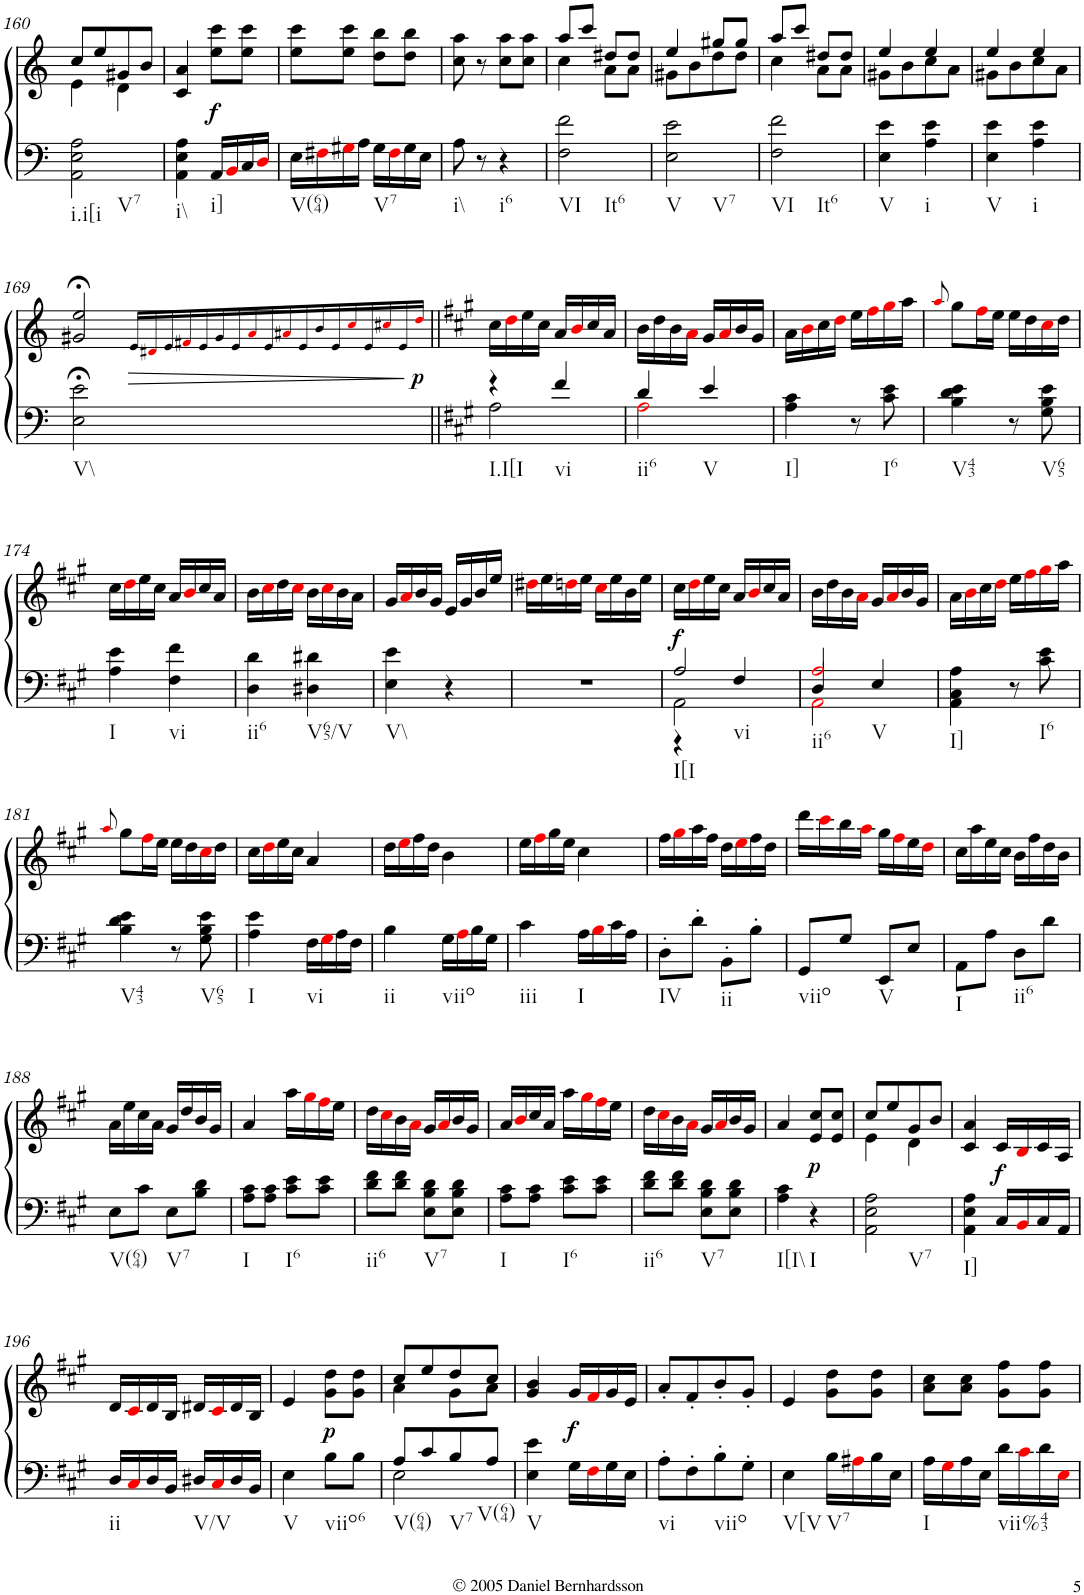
**kern	**kern	**dynam
*part1	*part1	*part1
*staff2	*staff1	*staff1/2
*I"Piano	*	*
*I'Pno.	*	*
!!LO:PB:g=z
*clefG2	*clefG2	*
*k[]	*k[]	*
*C:	*C:	*
*M2/4	*M2/4	*
=160	=160	=160
*	*^	*
!LO:TX:b:t=i.i[i	!	!	!
!LO:TX:b:t=V7	!	!	!
2AA\ 2E\ 2A\	8cc/L	4e\	.
.	8ee/	.	.
.	8g#X/	4d\	.
.	8b/J	.	.
*	*v	*v	*
=161	=161	=161
!LO:TX:b:t=i\\	!	!
4AA\ 4E\ 4A\	4c/ 4a/	.
!LO:TX:b:t=i]	!	!
!	!	!LO:DY:b
16AA/LL	8ee\ 8ccc\L	f
16BBi/	.	.
16C/	8ee\ 8ccc\J	.
16Di/JJ	.	.
=162	=162	=162
!LO:TX:b:t=V(64)	!	!
16E\LL	8ee\ 8ccc\L	.
16F#Xi\	.	.
16G#Xi\	8ee\ 8ccc\J	.
16A\JJ	.	.
!LO:TX:b:t=V7	!	!
16G#\LL	8dd\ 8bb\L	.
16F#i\	.	.
16G#\	8dd\ 8bb\J	.
16E\JJ	.	.
=163	=163	=163
!LO:TX:b:t=i\\	!	!
8A\	8cc\ 8aa\	.
8r	8r	.
!LO:TX:b:t=i6	!	!
4r	8cc\ 8aa\L	.
.	8cc\ 8aa\J	.
=164	=164	=164
*	*^	*
!LO:TX:b:t=VI	!	!	!
!LO:TX:b:t=It6	!	!	!
2F\ 2f\	8aa/L	4cc\	.
.	8ccc/J	.	.
.	8dd#X/L	8a\L	.
.	8dd#/J	8a\J	.
=165	=165	=165	=165
!LO:TX:b:t=V	!	!	!
!LO:TX:b:t=V7	!	!	!
2E\ 2e\	4ee/	8g#X\L	.
.	.	8b\	.
.	8gg#X/L	8dd\	.
.	8gg#/J	8dd\J	.
=166	=166	=166	=166
!LO:TX:b:t=VI	!	!	!
!LO:TX:b:t=It6	!	!	!
2F\ 2f\	8aa/L	4cc\	.
.	8ccc/J	.	.
.	8dd#X/L	8a\L	.
.	8dd#/J	8a\J	.
=167	=167	=167	=167
!LO:TX:b:t=V	!	!	!
4E\ 4e\	4ee/	8g#X\L	.
.	.	8b\	.
!LO:TX:b:t=i	!	!	!
4A\ 4e\	4ee/	8cc\	.
.	.	8a\J	.
=168	=168	=168	=168
!LO:TX:b:t=V	!	!	!
4E\ 4e\	4ee/	8g#X\L	.
.	.	8b\	.
!LO:TX:b:t=i	!	!	!
4A\ 4e\	4ee/	8cc\	.
.	.	8a\J	.
!!LO:LB:g=z
=169	=169	=169	=169
!LO:TX:b:t=V\\	!	!	!
*	*v	*v	*
2E\;< 2e\;<	2g#X/;< 2ee/;<	.
!	!	!LO:HP:b
2ryy	16e!/LL	>
.	16d#X!i/	.
.	16e!/	.
.	16f#X!i/	.
.	16e!/	.
.	16g#!/	.
.	16e!/	.
.	16a!i/	.
2ryy	16e!/	.
.	16a#X!i/	.
.	16e!/	.
.	16b!/	.
.	16e!/	.
.	16cc!i/	.
.	16e!/	.
.	16cc#X!i/	.
8ryy	16e!/	.
!	!	!LO:DY:n=1:b
.	16dd!i/JJ	] p
=170||	=170||	=170||
*k[f#c#g#]	*k[f#c#g#]	*
*A:	*A:	*
*^	*	*
!LO:TX:b:t=I.I[I	!	!	!
4r	2A\	16cc#\LL	.
.	.	16ddi\	.
.	.	16ee\	.
.	.	16cc#\JJ	.
!LO:TX:b:t=vi	!	!	!
4f#/	.	16a/LL	.
.	.	16bi/	.
.	.	16cc#/	.
.	.	16a/JJ	.
=171	=171	=171	=171
!LO:TX:b:t=ii6	!	!	!
4d/	2Ai\	16b\LL	.
.	.	16dd\	.
.	.	16b\	.
.	.	16ai\JJ	.
!LO:TX:b:t=V	!	!	!
4e/	.	16g#/LL	.
.	.	16ai/	.
.	.	16b/	.
.	.	16g#/JJ	.
*v	*v	*	*
=172	=172	=172
!LO:TX:b:t=I]	!	!
4A\ 4c#\	16a\LL	.
.	16bi\	.
.	16cc#\	.
.	16ddi\JJ	.
8r	16ee\LL	.
.	16ff#i\	.
!LO:TX:b:t=I6	!	!
8c#\ 8e\	16gg#i\	.
.	16aa\JJ	.
=173	=173	=173
.	8qaai/	.
!LO:TX:b:t=V43	!	!
4B\ 4d\ 4e\	8gg#\L	.
.	16ff#i\L	.
.	16ee\JJ	.
8r	16ee\LL	.
.	16dd\	.
!LO:TX:b:t=V65	!	!
8G#\ 8B\ 8e\	16cc#i\	.
.	16dd\JJ	.
!!LO:LB:g=z
=174	=174	=174
!LO:TX:b:t=I	!	!
4A\ 4e\	16cc#\LL	.
.	16ddi\	.
.	16ee\	.
.	16cc#\JJ	.
!LO:TX:b:t=vi	!	!
4F#\ 4f#\	16a/LL	.
.	16bi/	.
.	16cc#/	.
.	16a/JJ	.
=175	=175	=175
!LO:TX:b:t=ii6	!	!
4D\ 4d\	16b\LL	.
.	16cc#i\	.
.	16dd\	.
.	16cc#i\JJ	.
!LO:TX:b:t=V65/V	!	!
4D#X\ 4d#X\	16b\LL	.
.	16cc#i\	.
.	16b\	.
.	16a\JJ	.
=176	=176	=176
!LO:TX:b:t=V\\	!	!
4E\ 4e\	16g#/LL	.
.	16ai/	.
.	16b/	.
.	16g#/JJ	.
4r	16e/LL	.
.	16g#/	.
.	16b/	.
.	16ee/JJ	.
=177	=177	=177
2r	16dd#Xi\LL	.
.	16ee\	.
.	16ddni\	.
.	16ee\JJ	.
.	16cc#i\LL	.
.	16ee\	.
.	16b\	.
.	16ee\JJ	.
=178	=178	=178
*^	*	*
*	*^	*	*
!LO:TX:b:t=I[I	!	!	!	!
!LO:TX:b:t=vi	!	!	!	!
!	!	!	!	!LO:DY:b
2A/	2AA\	4r	16cc#\LL	f
.	.	.	16ddi\	.
.	.	.	16ee\	.
.	.	.	16cc#\JJ	.
.	.	4F#/	16a/LL	.
.	.	.	16bi/	.
.	.	.	16cc#/	.
.	.	.	16a/JJ	.
=179	=179	=179	=179	=179
!LO:TX:b:t=ii6	!	!	!	!
!LO:TX:b:t=V	!	!	!	!
2Ai/	2AAi\	4D/	16b\LL	.
.	.	.	16dd\	.
.	.	.	16b\	.
.	.	.	16ai\JJ	.
.	.	4E/	16g#/LL	.
.	.	.	16ai/	.
.	.	.	16b/	.
.	.	.	16g#/JJ	.
*v	*v	*v	*	*
=180	=180	=180
!LO:TX:b:t=I]	!	!
4AA\ 4C#\ 4A\	16a\LL	.
.	16bi\	.
.	16cc#\	.
.	16ddi\JJ	.
8r	16ee\LL	.
.	16ff#i\	.
!LO:TX:b:t=I6	!	!
8c#\ 8e\	16gg#i\	.
.	16aa\JJ	.
!!LO:LB:g=z
=181	=181	=181
.	8qaai/	.
!LO:TX:b:t=V43	!	!
4B\ 4d\ 4e\	8gg#\L	.
.	16ff#i\L	.
.	16ee\JJ	.
8r	16ee\LL	.
.	16dd\	.
!LO:TX:b:t=V65	!	!
8G#\ 8B\ 8e\	16cc#i\	.
.	16dd\JJ	.
=182	=182	=182
!LO:TX:b:t=I	!	!
4A\ 4e\	16cc#\LL	.
.	16ddi\	.
.	16ee\	.
.	16cc#\JJ	.
!LO:TX:b:t=vi	!	!
16F#\LL	4a/	.
16G#i\	.	.
16A\	.	.
16F#\JJ	.	.
=183	=183	=183
!LO:TX:b:t=ii	!	!
4B\	16dd\LL	.
.	16eei\	.
.	16ff#\	.
.	16dd\JJ	.
!LO:TX:b:t=viio	!	!
16G#\LL	4b\	.
16Ai\	.	.
16B\	.	.
16G#\JJ	.	.
=184	=184	=184
!LO:TX:b:t=iii	!	!
4c#\	16ee\LL	.
.	16ff#i\	.
.	16gg#\	.
.	16ee\JJ	.
!LO:TX:b:t=I	!	!
16A\LL	4cc#\	.
16Bi\	.	.
16c#\	.	.
16A\JJ	.	.
=185	=185	=185
!LO:TX:b:t=IV	!	!
8D'\L	16ff#\LL	.
.	16gg#i\	.
8d'\J	16aa\	.
.	16ff#\JJ	.
!LO:TX:b:t=ii	!	!
8BB'\L	16dd\LL	.
.	16eei\	.
8B'\J	16ff#\	.
.	16dd\JJ	.
=186	=186	=186
!LO:TX:b:t=viio	!	!
8GG#/L	16ddd\LL	.
.	16ccc#i\	.
8G#/J	16bb\	.
.	16aai\JJ	.
!LO:TX:b:t=V	!	!
8EE/L	16gg#\LL	.
.	16ff#i\	.
8E/J	16ee\	.
.	16ddi\JJ	.
=187	=187	=187
!LO:TX:b:t=I	!	!
8AA\L	16cc#\LL	.
.	16aa\	.
8A\J	16ee\	.
.	16cc#\JJ	.
!LO:TX:b:t=ii6	!	!
8D\L	16b\LL	.
.	16ff#\	.
8d\J	16dd\	.
.	16b\JJ	.
!!LO:LB:g=z
=188	=188	=188
!LO:TX:b:t=V(64)	!	!
8E\L	16a\LL	.
.	16ee\	.
8c#\J	16cc#\	.
.	16a\JJ	.
!LO:TX:b:t=V7	!	!
8E\L	16g#/LL	.
.	16dd/	.
8B\ 8d\J	16b/	.
.	16g#/JJ	.
=189	=189	=189
!LO:TX:b:t=I	!	!
8A\ 8c#\L	4a/	.
8A\ 8c#\J	.	.
!LO:TX:b:t=I6	!	!
8c#\ 8e\L	16aa\LL	.
.	16gg#i\	.
8c#\ 8e\J	16ff#i\	.
.	16ee\JJ	.
=190	=190	=190
!LO:TX:b:t=ii6	!	!
8d\ 8f#\L	16dd\LL	.
.	16cc#i\	.
8d\ 8f#\J	16b\	.
.	16ai\JJ	.
!LO:TX:b:t=V7	!	!
8E\ 8B\ 8d\L	16g#/LL	.
.	16ai/	.
8E\ 8B\ 8d\J	16b/	.
.	16g#/JJ	.
=191	=191	=191
!LO:TX:b:t=I	!	!
8A\ 8c#\L	16a/LL	.
.	16bi/	.
8A\ 8c#\J	16cc#/	.
.	16a/JJ	.
!LO:TX:b:t=I6	!	!
8c#\ 8e\L	16aa\LL	.
.	16gg#i\	.
8c#\ 8e\J	16ff#i\	.
.	16ee\JJ	.
=192	=192	=192
!LO:TX:b:t=ii6	!	!
8d\ 8f#\L	16dd\LL	.
.	16cc#i\	.
8d\ 8f#\J	16b\	.
.	16ai\JJ	.
!LO:TX:b:t=V7	!	!
8E\ 8B\ 8d\L	16g#/LL	.
.	16ai/	.
8E\ 8B\ 8d\J	16b/	.
.	16g#/JJ	.
=193	=193	=193
!LO:TX:b:t=I[I\\	!	!
4A\ 4c#\	4a/	.
!LO:TX:b:t=I	!	!
!	!	!LO:DY:b
4r	8e/ 8cc#/L	p
.	8e/ 8cc#/J	.
=194	=194	=194
*	*^	*
!LO:TX:b:t=V7	!	!	!
2AA\ 2E\ 2A\	8cc#/L	4e\	.
.	8ee/	.	.
.	8g#/	4d\	.
.	8b/J	.	.
*	*v	*v	*
=195	=195	=195
!LO:TX:b:t=I]	!	!
4AA\ 4E\ 4A\	4c#/ 4a/	.
!	!	!LO:DY:b
16C#/LL	16c#/LL	f
16BBi/	16Bi/	.
16C#/	16c#/	.
16AA/JJ	16A/JJ	.
!!LO:LB:g=z
=196	=196	=196
!LO:TX:b:t=ii	!	!
16D/LL	16d/LL	.
16C#i/	16c#i/	.
16D/	16d/	.
16BB/JJ	16B/JJ	.
!LO:TX:b:t=V/V	!	!
16D#X/LL	16d#X/LL	.
16C#i/	16c#i/	.
16D#/	16d#/	.
16BB/JJ	16B/JJ	.
=197	=197	=197
!LO:TX:b:t=V	!	!
4E\	4e/	.
!LO:TX:b:t=viio6	!	!
!	!	!LO:DY:b
8B\L	8g#\ 8dd\L	p
8B\J	8g#\ 8dd\J	.
=198	=198	=198
*^	*^	*
!LO:TX:b:t=V(64)	!	!	!	!
8A/L	2E\	8cc#/L	4a\	.
8c#/	.	8ee/	.	.
!LO:TX:b:t=V7	!	!	!	!
8B/	.	8dd/	8g#\L	.
!LO:TX:b:t=V(64)	!	!	!	!
8A/J	.	8cc#/J	8a\J	.
*v	*v	*	*	*
=199	=199	=199	=199
!LO:TX:b:t=V	!	!	!
*	*v	*v	*
4E\ 4e\	4g#/ 4b/	.
!	!	!LO:DY:b
16G#\LL	16g#/LL	f
16F#i\	16f#i/	.
16G#\	16g#/	.
16E\JJ	16e/JJ	.
=200	=200	=200
!LO:TX:b:t=vi	!	!
8A'\L	8a'/L	.
8F#'\	8f#'/	.
!LO:TX:b:t=viio	!	!
8B'\	8b'/	.
8G#'\J	8g#'/J	.
=201	=201	=201
!LO:TX:b:t=V[V	!	!
4E\	4e/	.
!LO:TX:b:t=V7	!	!
16B\LL	8g#\ 8dd\L	.
16A#Xi\	.	.
16B\	8g#\ 8dd\J	.
16E\JJ	.	.
=202	=202	=202
!LO:TX:b:t=I	!	!
16A\LL	8a\ 8cc#\L	.
16G#i\	.	.
16A\	8a\ 8cc#\J	.
16E\JJ	.	.
!LO:TX:b:t=vii%43	!	!
16d\LL	8g#\ 8ff#\L	.
16c#i\	.	.
16d\	8g#\ 8ff#\J	.
16Ei\JJ	.	.
=	=	=
*-	*-	*-
